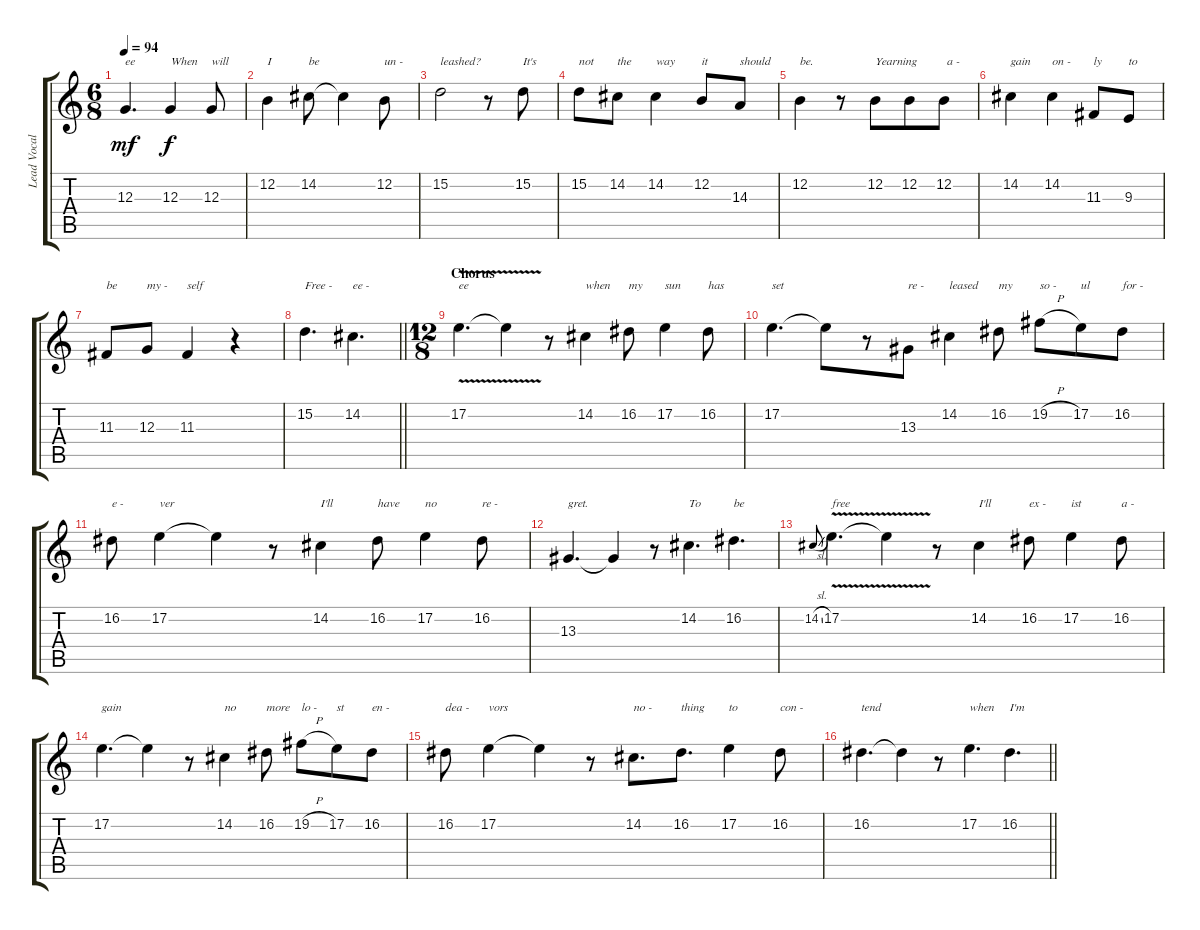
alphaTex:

\track ("Lead Vocal" "Lead Vocal") {instrument flute}
\staff {score tabs}
\tuning (E4 B3 G3 D3 A2 E2) {hide}
\ts (6 8)
\tempo 94
\clef g2
\ks c
12.3.4{d txt "ee" dy mf} 12.3.4{txt "When" dy f} 12.3.8{txt "will"} |
12.2.4{txt "I"} 14.2.8{txt "be"} 14.2{t}.4 12.2.8{txt "un -"} |
15.2.2{txt "leashed?"} r.8 15.2.8{txt "It's"} |
15.2.8{txt "not"} 14.2.8{txt "the"} 14.2.4{txt "way"} 12.2.8{txt "it"} 14.3.8{txt "should"} |
12.2.4{txt "be."} r.8 12.2.8{txt "Yearning"} 12.2.8 12.2.8{txt " a -"} |
14.2.4{txt "gain"} 14.2.4{txt "on -"} 11.3.8{txt "ly"} 9.3.8{txt "to"} |
11.3.8{txt "be"} 12.3.8{txt "my -"} 11.3.4{txt "self"} r.4 |
\barLineRight lightlight
15.2.4{d txt "Free -"} 14.2.4{d txt "ee -"} |
\ts (12 8)
\section ("" "Chorus")
17.2{v}.4{d txt "ee"} 17.2{v t}.4 r.8 14.2.4{txt "when"} 16.2.8{txt "my"} 17.2.4{txt "sun"} 16.2.8{txt "has"} |
17.2.4{d txt "set"} 17.2{t}.8 r.8 13.3.8{txt "re -"} 14.2.4{txt "leased"} 16.2.8{txt "my"} 19.2{h}.8{txt "so -"} 17.2.8{txt "ul"} 16.2.8{txt "for -"} |
16.2.8{txt "e -"} 17.2.4{txt "ver"} 17.2{t}.4 r.8 14.2.4{txt "I'll"} 16.2.8{txt "have"} 17.2.4{txt "no"} 16.2.8{txt "re -"} |
13.3.4{d txt "gret."} 13.3{t}.4 r.8 14.2.4{d txt "To"} 16.2.4{d txt "be"} |
14.2{sl}.8{gr onbeat} 17.2{v}.4{d txt "free"} 17.2{v t}.4 r.8 14.2.4{txt "I'll"} 16.2.8{txt "ex -"} 17.2.4{txt "ist"} 16.2.8{txt "a -"} |
17.2.4{d txt "gain"} 17.2{t}.4 r.8 14.2.4{txt "no"} 16.2.8{txt "more"} 19.2{h}.8{txt "lo -"} 17.2.8{txt "st"} 16.2.8{txt "en -"} |
16.2.8{txt "dea -"} 17.2.4{txt "vors"} 17.2{t}.4 r.8 14.2.8{d txt "no -"} 16.2.8{d txt "thing"} 17.2.4{txt "to"} 16.2.8{txt "con -"} |
\barLineRight lightlight
16.2.4{d txt "tend"} 16.2{t}.4 r.8 17.2.4{d txt "when"} 16.2.4{d txt "I'm"}
